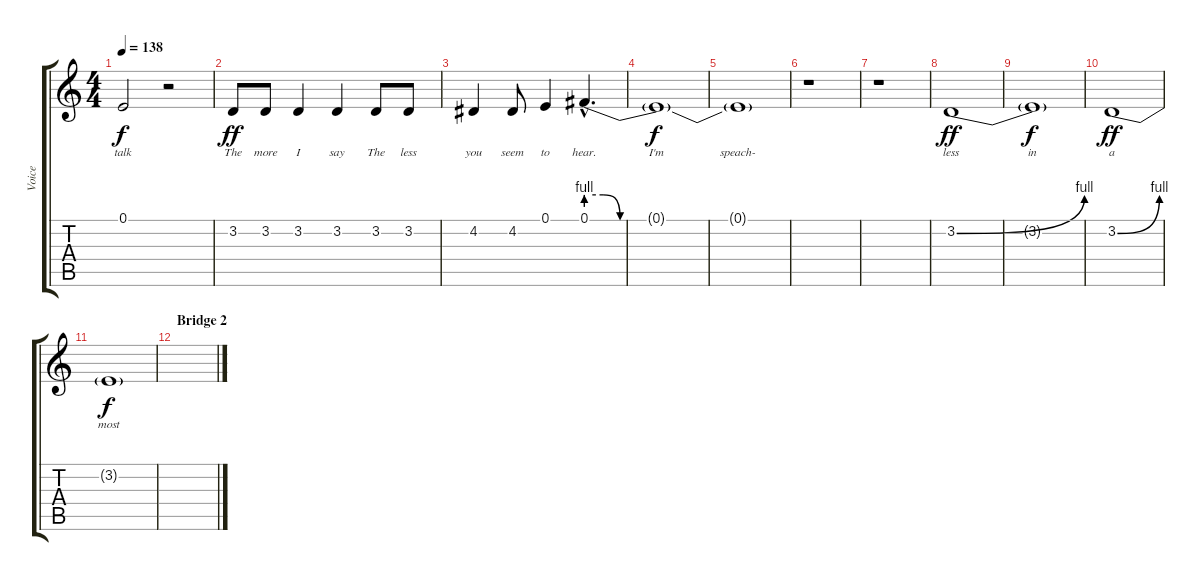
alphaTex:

\track ("Voice" "Voice") {instrument clarinet}
\staff {score tabs}
\tuning (E4 B3 G3 D3 A2 E2) {hide}
\ts (4 4)
\tempo 138
\clef g2
\ks c
0.1{t}.2{lyrics (0 "talk") lyrics (1 "") lyrics (2 "") lyrics (3 "") lyrics (4 "") dy f} r.2 |
3.2.8{lyrics (0 "The") lyrics (1 "") lyrics (2 "") lyrics (3 "") lyrics (4 "") dy ff} 3.2.8{lyrics (0 "more") lyrics (1 "") lyrics (2 "") lyrics (3 "") lyrics (4 "")} 3.2.4{lyrics (0 "I") lyrics (1 "") lyrics (2 "") lyrics (3 "") lyrics (4 "")} 3.2.4{lyrics (0 "say") lyrics (1 "") lyrics (2 "") lyrics (3 "") lyrics (4 "")} 3.2.8{lyrics (0 "The") lyrics (1 "") lyrics (2 "") lyrics (3 "") lyrics (4 "")} 3.2.8{lyrics (0 "less") lyrics (1 "") lyrics (2 "") lyrics (3 "") lyrics (4 "")} |
4.2.4{lyrics (0 "you") lyrics (1 "") lyrics (2 "") lyrics (3 "") lyrics (4 "")} 4.2.8{lyrics (0 "seem") lyrics (1 "") lyrics (2 "") lyrics (3 "") lyrics (4 "")} 0.1.4{lyrics (0 "to") lyrics (1 "") lyrics (2 "") lyrics (3 "") lyrics (4 "")} 0.1{be (custom 0 4 5 4 10 0 60 0) hac}.4{d lyrics (0 "hear.") lyrics (1 "") lyrics (2 "") lyrics (3 "") lyrics (4 "")} |
0.1{t}.1{lyrics (0 "I'm") lyrics (1 "") lyrics (2 "") lyrics (3 "") lyrics (4 "") dy f} |
0.1{t}.1{lyrics (0 "speach-") lyrics (1 "") lyrics (2 "") lyrics (3 "") lyrics (4 "")} |
r.1 |
r.1 |
3.2{be (bend 0 0 60 4)}.1{lyrics (0 "less") lyrics (1 "") lyrics (2 "") lyrics (3 "") lyrics (4 "") dy ff} |
3.2{t}.1{lyrics (0 "in") lyrics (1 "") lyrics (2 "") lyrics (3 "") lyrics (4 "") dy f} |
3.2{be (bend 0 0 60 4)}.1{lyrics (0 "a") lyrics (1 "") lyrics (2 "") lyrics (3 "") lyrics (4 "") dy ff} |
3.2{t}.1{lyrics (0 "most") lyrics (1 "") lyrics (2 "") lyrics (3 "") lyrics (4 "") dy f} |
\section ("" "Bridge 2")
